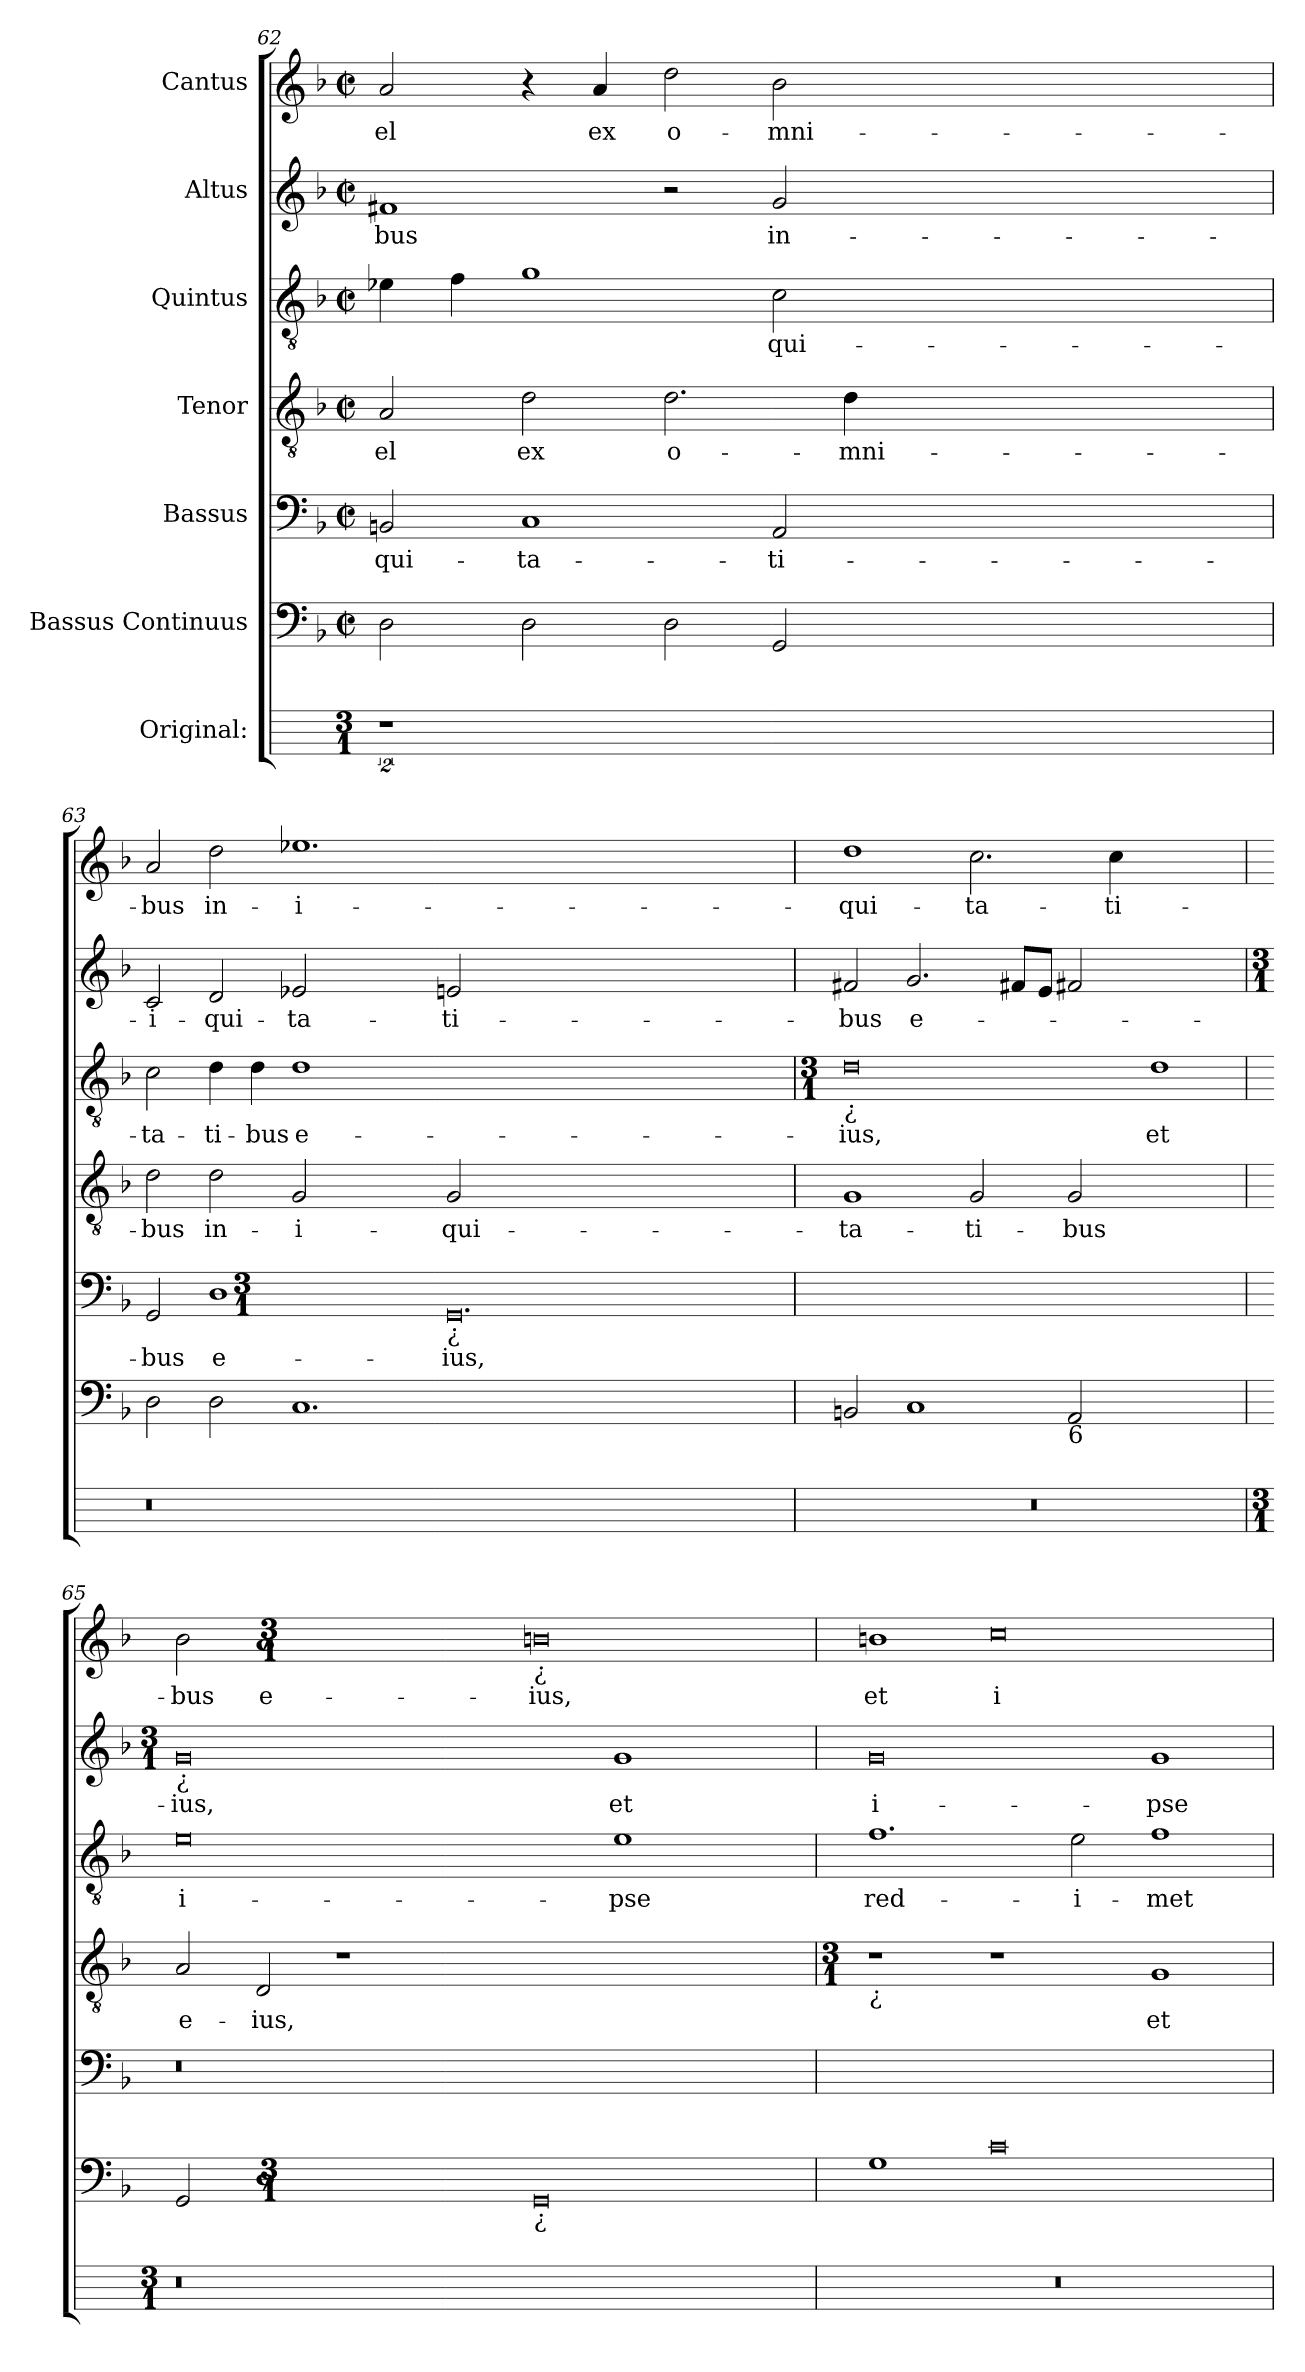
**kern	**kern	**kern	**text	**kern	**text	**kern	**text	**kern	**text	**kern	**text
*part7	*part6	*part5	*part5	*part4	*part4	*part3	*part3	*part2	*part2	*part1	*part1
*staff7	*staff6	*staff5	*staff5	*staff4	*staff4	*staff3	*staff3	*staff2	*staff2	*staff1	*staff1
*I"Original:	*I"Bassus Continuus	*I"Bassus	*	*I"Tenor	*	*I"Quintus	*	*I"Altus	*	*I"Cantus	*
*	*clefF4	*clefF4	*	*clefGv2	*	*clefGv2	*	*clefG2	*	*clefG2	*
*	*k[b-]	*k[b-]	*	*k[b-]	*	*k[b-]	*	*k[b-]	*	*k[b-]	*
*	*F:	*F:	*	*F:	*	*F:	*	*F:	*	*F:	*
*M3/1	*M4/2	*M4/2	*	*M4/2	*	*M4/2	*	*M4/2	*	*M4/2	*
*	*met(c|)	*met(c|)	*	*met(c|)	*	*met(c|)	*	*met(c|)	*	*met(c|)	*
=62	=62	=62	=62	=62	=62	=62	=62	=62	=62	=62	=62
!	!	!	!LO:LY:b	!	!LO:LY:b	!	!	!	!LO:LY:b	!	!LO:LY:b
2%9r	2D	2BBn	-qui-	2A	-el	4e-X	.	1f#X	-bus	2a	-el
.	.	.	.	.	.	4f	.	.	.	.	.
!	!	!	!LO:LY:b	!	!LO:LY:b	!	!	!	!	!	!
.	2D	1C	-ta-	2d	ex	1g	.	.	.	4r	.
!	!	!	!	!	!	!	!	!	!	!	!LO:LY:b
.	.	.	.	.	.	.	.	.	.	4a	ex
!	!	!	!	!	!LO:LY:b	!	!	!	!	!	!LO:LY:b
.	2D	.	.	2.d	o-	.	.	2r	.	2dd	o-
!	!	!	!LO:LY:b	!	!	!	!LO:LY:b	!	!LO:LY:b	!	!LO:LY:b
.	2GG	2AA	-ti-	.	.	2c	-qui-	2g	in-	2b-	-mni-
!	!	!	!	!	!LO:LY:b	!	!	!	!	!	!
.	.	.	.	4d	-mni-	.	.	.	.	.	.
.	0ryy	0ryy	.	0ryy	.	0ryy	.	0ryy	.	0ryy	.
.	2ryy	2ryy	.	2ryy	.	2ryy	.	2ryy	.	2ryy	.
=63	=63	=63	=63	=63	=63	=63	=63	=63	=63	=63	=63
!	!	!	!LO:LY:b	!	!LO:LY:b	!	!LO:LY:b	!	!LO:LY:b	!	!LO:LY:b
0.r	2D	2GG	-bus	2d	-bus	2c	-ta-	2c	-i-	2a	-bus
!	!	!	!LO:LY:b	!	!LO:LY:b	!	!LO:LY:b	!	!LO:LY:b	!	!LO:LY:b
.	2D	1D	e-	2d	in-	4d	-ti-	2d	-qui-	2dd	in-
!	!	!	!	!	!	!	!LO:LY:b	!	!	!	!
.	.	.	.	.	.	4d	-bus	.	.	.	.
!	!	!	!	!	!LO:LY:b	!	!LO:LY:b	!	!LO:LY:b	!	!LO:LY:b
.	1.C	.	.	2G	-i-	1d	e-	2e-X	-ta-	1.ee-X	-i-
*	*	*M3/1	*	*	*	*	*	*	*	*	*
!	!	!LO:TX:b:t=¿	!	!	!	!	!	!	!	!	!
!	!	!	!LO:LY:b	!	!LO:LY:b	!	!	!	!LO:LY:b	!	!
.	.	0.GG	-ius,	2G	-qui-	.	.	2en	-ti-	.	.
.	.	.	.	0ryy	.	0ryy	.	0ryy	.	.	.
.	0ryy	.	.	.	.	.	.	.	.	0ryy	.
1.ryy	.	.	.	.	.	.	.	.	.	.	.
.	.	.	.	2ryy	.	2ryy	.	2ryy	.	.	.
=64A	=64A	=64A	=64A	=64A	=64A	=64A	=64A	=64A	=64A	=64A	=64A
*	*	*	*	*	*	*M3/1	*	*	*	*	*
!	!	!	!	!	!	!LO:TX:b:t=¿	!	!	!	!	!
!	!	!	!	!	!LO:LY:b	!	!LO:LY:b	!	!LO:LY:b	!	!LO:LY:b
0.r	2BBn	0.r	.	1G	-ta-	0d	-ius,	2f#X	-bus	1dd	-qui-
!	!	!	!	!	!	!	!	!	!LO:LY:b	!	!
.	1C	.	.	.	.	.	.	2.g	e-	.	.
!	!	!	!	!	!LO:LY:b	!	!	!	!	!	!LO:LY:b
.	.	.	.	2G	-ti-	.	.	.	.	2.cc	-ta-
.	.	.	.	.	.	.	.	8f#XL	.	.	.
.	.	.	.	.	.	.	.	8eJ	.	.	.
!	!LO:TX:b:t=6	!	!	!	!	!	!	!	!	!	!
!	!	!	!	!	!LO:LY:b	!	!	!	!	!	!
.	2AA	.	.	2G	-bus	.	.	2f#X	.	.	.
!	!	!	!	!	!	!	!	!	!	!	!LO:LY:b
.	.	.	.	.	.	.	.	.	.	4cc	-ti-
!	!	!	!	!	!	!	!LO:LY:b	!	!	!	!
.	1ryy	.	.	1ryy	.	1d	et	1ryy	.	1ryy	.
!!LO:LB:g=z
=65A	=65A	=65A	=65A	=65A	=65A	=65A	=65A	=65A	=65A	=65A	=65A
*M3/1	*	*	*	*	*	*	*	*M3/1	*	*	*
!	!	!	!	!	!	!	!	!LO:TX:b:t=¿	!	!	!
!	!	!	!	!	!LO:LY:b	!	!LO:LY:b	!	!LO:LY:b	!	!LO:LY:b
0.r	2GG	0.r	.	2A	e-	0e	i-	0g	-ius,	2b-	-bus
!	!	!	!	!	!LO:LY:b	!	!	!	!	!	!LO:LY:b
.	1D	.	.	2D	-ius,	.	.	.	.	1a	e-
.	.	.	.	1r	.	.	.	.	.	.	.
*	*M3/1	*	*	*	*	*	*	*	*	*M3/1	*
!	!	!	!	!	!	!	!	!	!	!LO:TX:b:t=¿	!
!	!LO:TX:b:t=¿	!	!	!	!	!	!	!	!	!	!
!	!	!	!	!	!	!	!	!	!	!	!LO:LY:b
.	0GG	.	.	.	.	.	.	.	.	0bn	-ius,
!	!	!	!	!	!	!	!LO:LY:b	!	!LO:LY:b	!	!
.	.	.	.	1.ryy	.	1e	-pse	1g	et	.	.
2ryy	.	2ryy	.	.	.	2ryy	.	2ryy	.	.	.
!!LO:LB:g=z
=65B	=65B	=65B	=65B	=65B	=65B	=65B	=65B	=65B	=65B	=65B	=65B
*	*	*	*	*M3/1	*	*	*	*	*	*	*
!	!	!	!	!LO:TX:b:t=¿	!	!	!	!	!	!	!
!	!	!	!	!	!	!	!LO:LY:b	!	!LO:LY:b	!	!LO:LY:b
0.r	1G	0.r	.	1r	.	1.f	red-	0g	i-	1bn	et
!	!	!	!	!	!	!	!	!	!	!	!LO:LY:b
.	0c	.	.	1r	.	.	.	.	.	0cc	i-
!	!	!	!	!	!	!	!LO:LY:b	!	!	!	!
.	.	.	.	.	.	2e	-i-	.	.	.	.
!	!	!	!	!	!LO:LY:b	!	!LO:LY:b	!	!LO:LY:b	!	!
.	.	.	.	1G	et	1f	-met	1g	-pse	.	.
=	=	=	=	=	=	=	=	=	=	=	=
*-	*-	*-	*-	*-	*-	*-	*-	*-	*-	*-	*-
